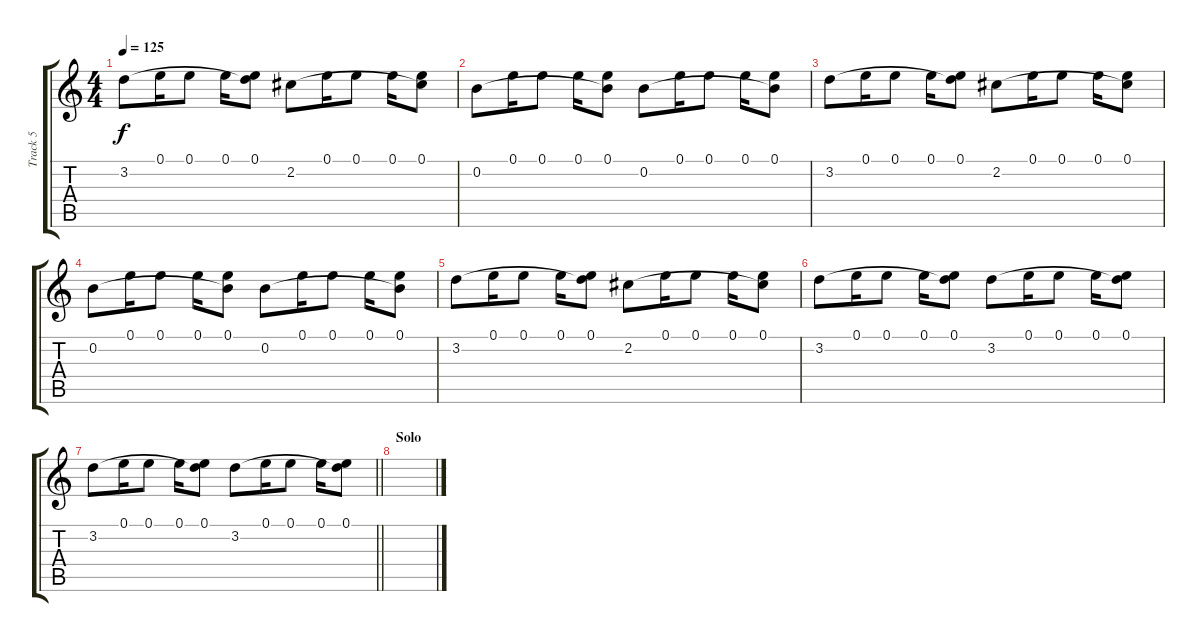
\track ("Track 5" "Track 5") {instrument electricguitarjazz}
\staff {score tabs}
\tuning (E4 B3 G3 D3 A2 E2) {hide}
\ts (4 4)
\tempo 125
\clef g2
\ks c
3.2.8{dy f} 0.1.16 0.1.8 0.1.16 (0.1 3.2{t}).8 2.2.8 0.1.16 0.1.8 0.1.16 (0.1 2.2{t}).8 |
0.2.8 0.1.16 0.1.8 0.1.16 (0.1 0.2{t}).8 0.2.8 0.1.16 0.1.8 0.1.16 (0.1 0.2{t}).8 |
3.2.8 0.1.16 0.1.8 0.1.16 (0.1 3.2{t}).8 2.2.8 0.1.16 0.1.8 0.1.16 (0.1 2.2{t}).8 |
0.2.8 0.1.16 0.1.8 0.1.16 (0.1 0.2{t}).8 0.2.8 0.1.16 0.1.8 0.1.16 (0.1 0.2{t}).8 |
3.2.8 0.1.16 0.1.8 0.1.16 (0.1 3.2{t}).8 2.2.8 0.1.16 0.1.8 0.1.16 (0.1 2.2{t}).8 |
3.2.8 0.1.16 0.1.8 0.1.16 (0.1 3.2{t}).8 3.2.8 0.1.16 0.1.8 0.1.16 (0.1 3.2{t}).8 |
\barLineRight lightlight
3.2.8 0.1.16 0.1.8 0.1.16 (0.1 3.2{t}).8 3.2.8 0.1.16 0.1.8 0.1.16 (0.1 3.2{t}).8 |
\section ("" "Solo")
